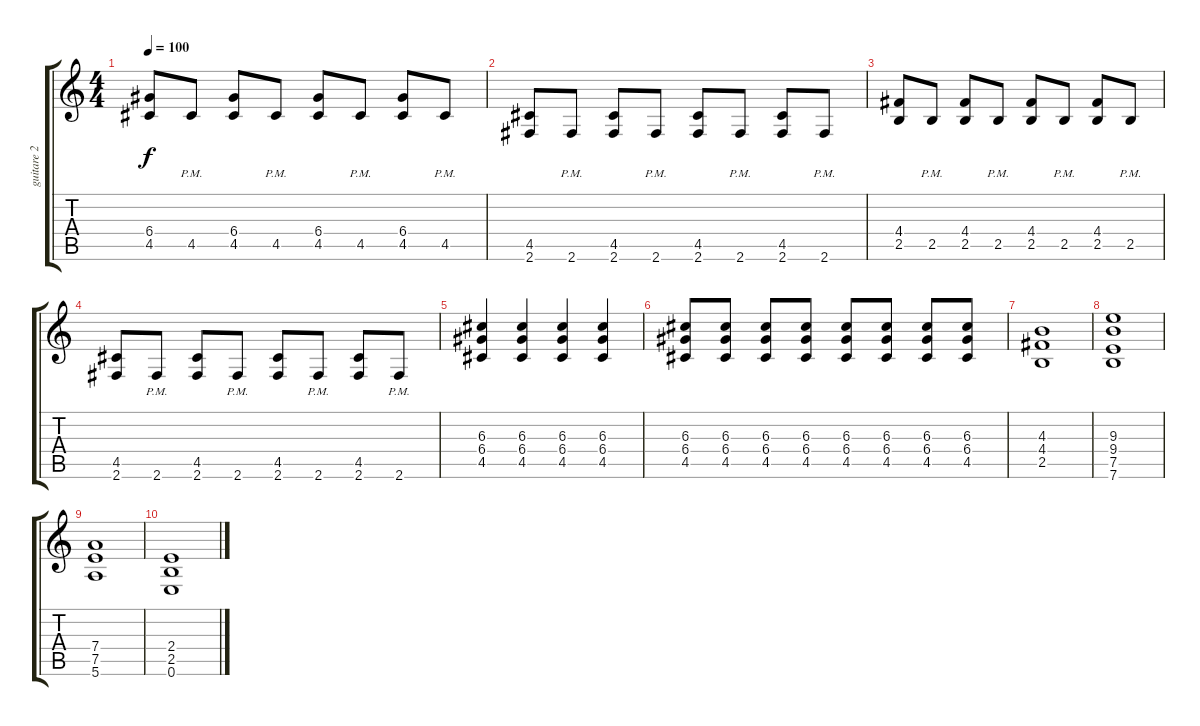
\track ("guitare 2" "guitare 2") {instrument overdrivenguitar}
\staff {score tabs}
\tuning (E4 B3 G3 D3 A2 E2) {hide}
\ts (4 4)
\tempo 100
\clef g2
\ks c
(6.4 4.5).8{dy f} 4.5{pm}.8 (6.4 4.5).8 4.5{pm}.8 (6.4 4.5).8 4.5{pm}.8 (6.4 4.5).8 4.5{pm}.8 |
(4.5 2.6).8 2.6{pm}.8 (4.5 2.6).8 2.6{pm}.8 (4.5 2.6).8 2.6{pm}.8 (4.5 2.6).8 2.6{pm}.8 |
(4.4 2.5).8 2.5{pm}.8 (4.4 2.5).8 2.5{pm}.8 (4.4 2.5).8 2.5{pm}.8 (4.4 2.5).8 2.5{pm}.8 |
(4.5 2.6).8 2.6{pm}.8 (4.5 2.6).8 2.6{pm}.8 (4.5 2.6).8 2.6{pm}.8 (4.5 2.6).8 2.6{pm}.8 |
(6.3 6.4 4.5).4 (6.3 6.4 4.5).4 (6.3 6.4 4.5).4 (6.3 6.4 4.5).4 |
(6.3 6.4 4.5).8 (6.3 6.4 4.5).8 (6.3 6.4 4.5).8 (6.3 6.4 4.5).8 (6.3 6.4 4.5).8 (6.3 6.4 4.5).8 (6.3 6.4 4.5).8 (6.3 6.4 4.5).8 |
(4.3 4.4 2.5).1{volume 9 instrument overdrivenguitar} |
(9.3 9.4 7.5 7.6).1 |
(7.4 7.5 5.6).1 |
(2.4 2.5 0.6).1
